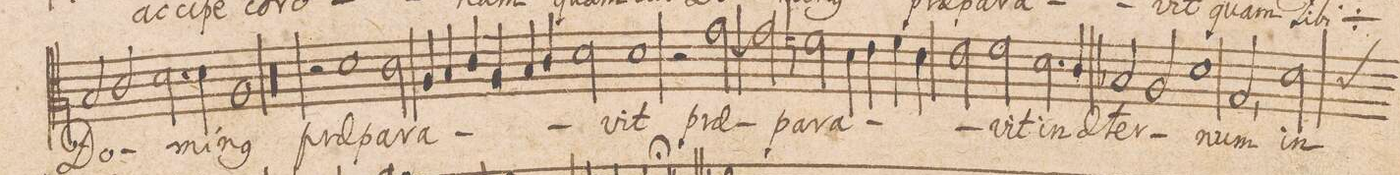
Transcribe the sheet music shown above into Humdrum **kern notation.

**kern	**text
*I"TENOR.	*
*clefC3	*
*k[]	*
*met(C|)	*
*M2/1	*
2B/	Do-
2c/	.
=48-	=48-
2.d\	.
4d\	mi-
1A	-n(us)
=49-	=49-
00r	.
=50-	=50-
=51-	=51-
2r	.
1d	prae-
2c\	-pa-
=52-	=52-
4A/	-ra-
4B/	.
4c/	.
4A/	.
4B/	.
4c/	.
2d\	.
=53-	=53-
1d	-vit
2r	.
[<2g\	prae-
=54-	=54-
2g\]	.
2fn\	-pa-
4d\	-ra-
4e\	.
4f\	.
4d\	.
=55-	=55-
2e\	.
2f\	vit
2.d\	in
4c/	ae-
=56-	=56-
2B-X/	-ter-
2A/	.
1d	.
=57-	=57-
2G,/	-num
*custos:c	*
2d\	in
*-	*-
